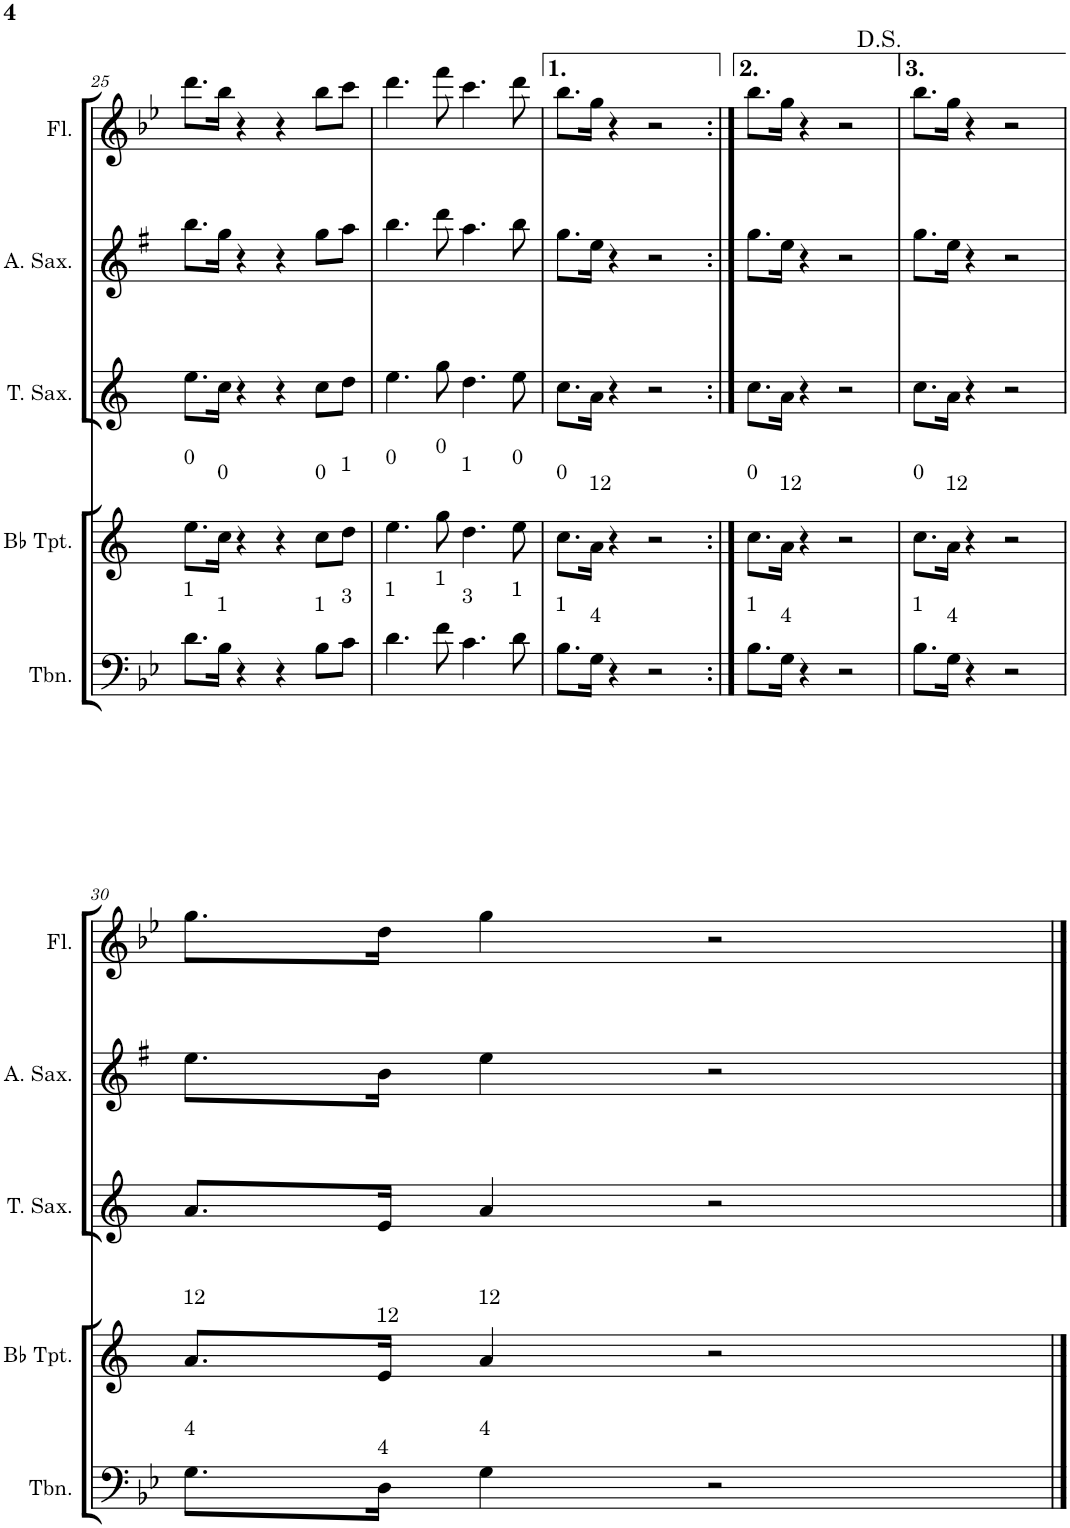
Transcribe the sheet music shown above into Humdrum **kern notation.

**kern	**kern	**kern	**kern	**kern
*part5	*part4	*part3	*part2	*part1
*staff5	*staff4	*staff3	*staff2	*staff1
*I"Trombone	*I"Bb Trumpet	*I"Tenor Saxophone	*I"Alto Saxophone	*I"Flute
*I'Tbn.	*I'Bb Tpt.	*I'T. Sax.	*I'A. Sax.	*I'Fl.
!!LO:PB:g=z
*clefF4	*clefG2	*clefG2	*clefG2	*clefG2
*	*Trd1c2	*Trd8c14	*Trd5c9	*
*k[b-e-]	*k[]	*k[]	*k[f#]	*k[b-e-]
*M4/4	*M4/4	*M4/4	*M4/4	*M4/4
=25	=25	=25	=25	=25
!	!LO:TX:a:t=0	!	!	!
!LO:TX:a:t=1	!	!	!	!
8.d\L	8.ee\L	8.ee\L	8.bb\L	8.ddd\L
!	!LO:TX:a:t=0	!	!	!
!LO:TX:a:t=1	!	!	!	!
16B-\Jk	16cc\Jk	16cc\Jk	16gg\Jk	16bb-\Jk
4r	4r	4r	4r	4r
4r	4r	4r	4r	4r
!	!LO:TX:a:t=0	!	!	!
!LO:TX:a:t=1	!	!	!	!
8B-\L	8cc\L	8cc\L	8gg\L	8bb-\L
!	!LO:TX:a:t=1	!	!	!
!LO:TX:a:t=3	!	!	!	!
8c\J	8dd\J	8dd\J	8aa\J	8ccc\J
=26	=26	=26	=26	=26
!	!LO:TX:a:t=0	!	!	!
!LO:TX:a:t=1	!	!	!	!
4.d\	4.ee\	4.ee\	4.bb\	4.ddd\
!	!LO:TX:a:t=0	!	!	!
!LO:TX:a:t=1	!	!	!	!
8f\	8gg\	8gg\	8ddd\	8fff\
!	!LO:TX:a:t=1	!	!	!
!LO:TX:a:t=3	!	!	!	!
4.c\	4.dd\	4.dd\	4.aa\	4.ccc\
!	!LO:TX:a:t=0	!	!	!
!LO:TX:a:t=1	!	!	!	!
8d\	8ee\	8ee\	8bb\	8ddd\
=27	=27	=27	=27	=27
!	!LO:TX:a:t=0	!	!	!
!LO:TX:a:t=1	!	!	!	!
8.B-\L	8.cc\L	8.cc\L	8.gg\L	8.bb-\L
!	!LO:TX:a:t=12	!	!	!
!LO:TX:a:t=4	!	!	!	!
16G\Jk	16a\Jk	16a\Jk	16ee\Jk	16gg\Jk
4r	4r	4r	4r	4r
2r	2r	2r	2r	2r
=28:|!	=28:|!	=28:|!	=28:|!	=28:|!
!	!LO:TX:a:t=0	!	!	!
!LO:TX:a:t=1	!	!	!	!
8.B-\L	8.cc\L	8.cc\L	8.gg\L	8.bb-\L
!	!LO:TX:a:t=12	!	!	!
!LO:TX:a:t=4	!	!	!	!
16G\Jk	16a\Jk	16a\Jk	16ee\Jk	16gg\Jk
4r	4r	4r	4r	4r
2r	2r	2r	2r	2r
=29	=29	=29	=29	=29
!	!LO:TX:a:t=0	!	!	!
!LO:TX:a:t=1	!	!	!	!
8.B-\L	8.cc\L	8.cc\L	8.gg\L	8.bb-\L
!	!LO:TX:a:t=12	!	!	!
!LO:TX:a:t=4	!	!	!	!
16G\Jk	16a\Jk	16a\Jk	16ee\Jk	16gg\Jk
4r	4r	4r	4r	4r
2r	2r	2r	2r	2r
!!LO:LB:g=z
=30	=30	=30	=30	=30
!	!LO:TX:a:t=12	!	!	!
!LO:TX:a:t=4	!	!	!	!
8.G\L	8.a/L	8.a/L	8.ee\L	8.gg\L
!	!LO:TX:a:t=12	!	!	!
!LO:TX:a:t=4	!	!	!	!
16D\Jk	16e/Jk	16e/Jk	16b\Jk	16dd\Jk
!	!LO:TX:a:t=12	!	!	!
!LO:TX:a:t=4	!	!	!	!
4G\	4a/	4a/	4ee\	4gg\
2r	2r	2r	2r	2r
==	==	==	==	==
*-	*-	*-	*-	*-
